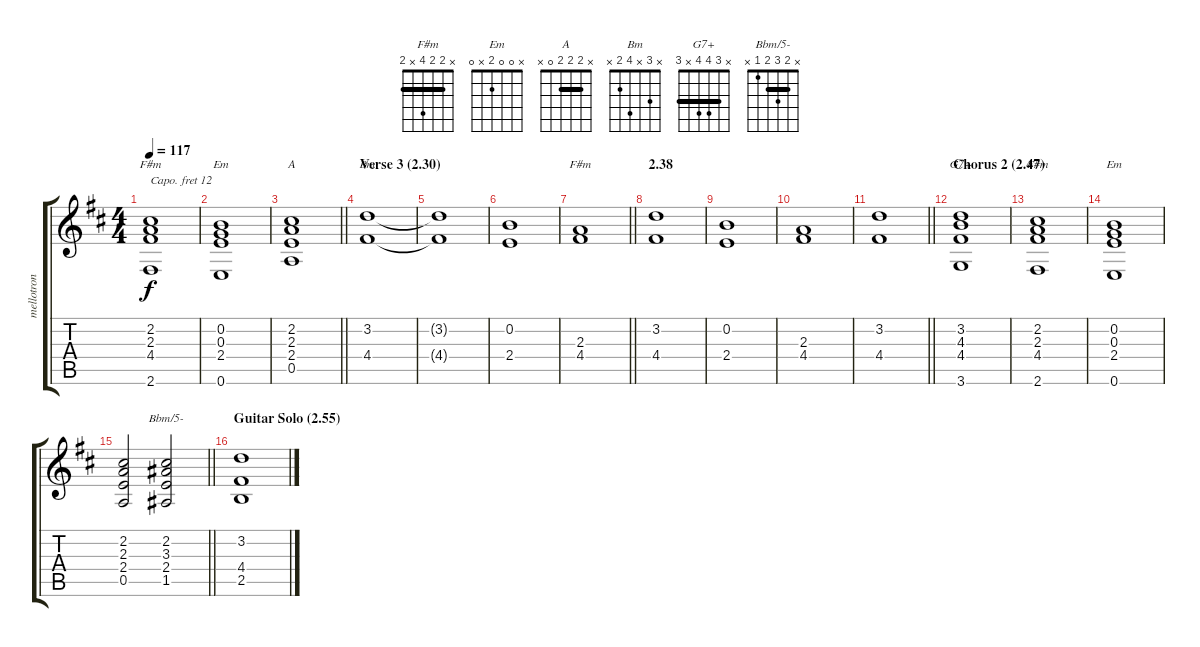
\track ("mellotron" "mellotron") {instrument stringensemble1}
\staff {score tabs}
\capo 12
\tuning (E4 B3 G3 D3 A2 E2) {hide}
\chord ("F#m" x 2 2 4 x x) {barre 2}
\chord ("Em" x 0 0 2 x x)
\chord ("A" x 2 2 2 0 x) {barre 2}
\chord ("Bm" x 3 x 4 2 x)
\chord ("F#m" x x 2 4 x x)
\chord ("G7+" x 3 4 4 x 3) {barre 3}
\chord ("F#m" x 2 2 4 x 2) {barre 2}
\chord ("Em" x 0 0 2 x 0)
\chord ("Bbm/5-" x 2 3 2 1 x) {barre 2}
\ts (4 4)
\tempo 117
\clef g2
\ks d
(2.2 2.3 4.4 2.6).1{ch "F#m" dy f} |
(0.2 0.3 2.4 0.6).1{ch "Em"} |
\barLineRight lightlight
(2.2 2.3 2.4 0.5).1{ch "A"} |
\section ("" "Verse 3 (2.30)")
(3.2 4.4).1{ch "Bm"} |
(3.2{t} 4.4{t}).1 |
(0.2 2.4).1 |
\barLineRight lightlight
(2.3 4.4).1{ch "F#m"} |
\section ("" "2.38")
(3.2 4.4).1 |
(0.2 2.4).1 |
(2.3 4.4).1 |
\barLineRight lightlight
(3.2 4.4).1 |
\section ("" "Chorus 2 (2.47)")
(3.2 4.3 4.4 3.6).1{ch "G7+"} |
(2.2 2.3 4.4 2.6).1{ch "F#m"} |
(0.2 0.3 2.4 0.6).1{ch "Em"} |
\barLineRight lightlight
(2.2 2.3 2.4 0.5).2 (2.2 3.3 2.4 1.5).2{ch "Bbm/5-"} |
\section ("" "Guitar Solo (2.55)")
(3.2 4.4 2.5).1
